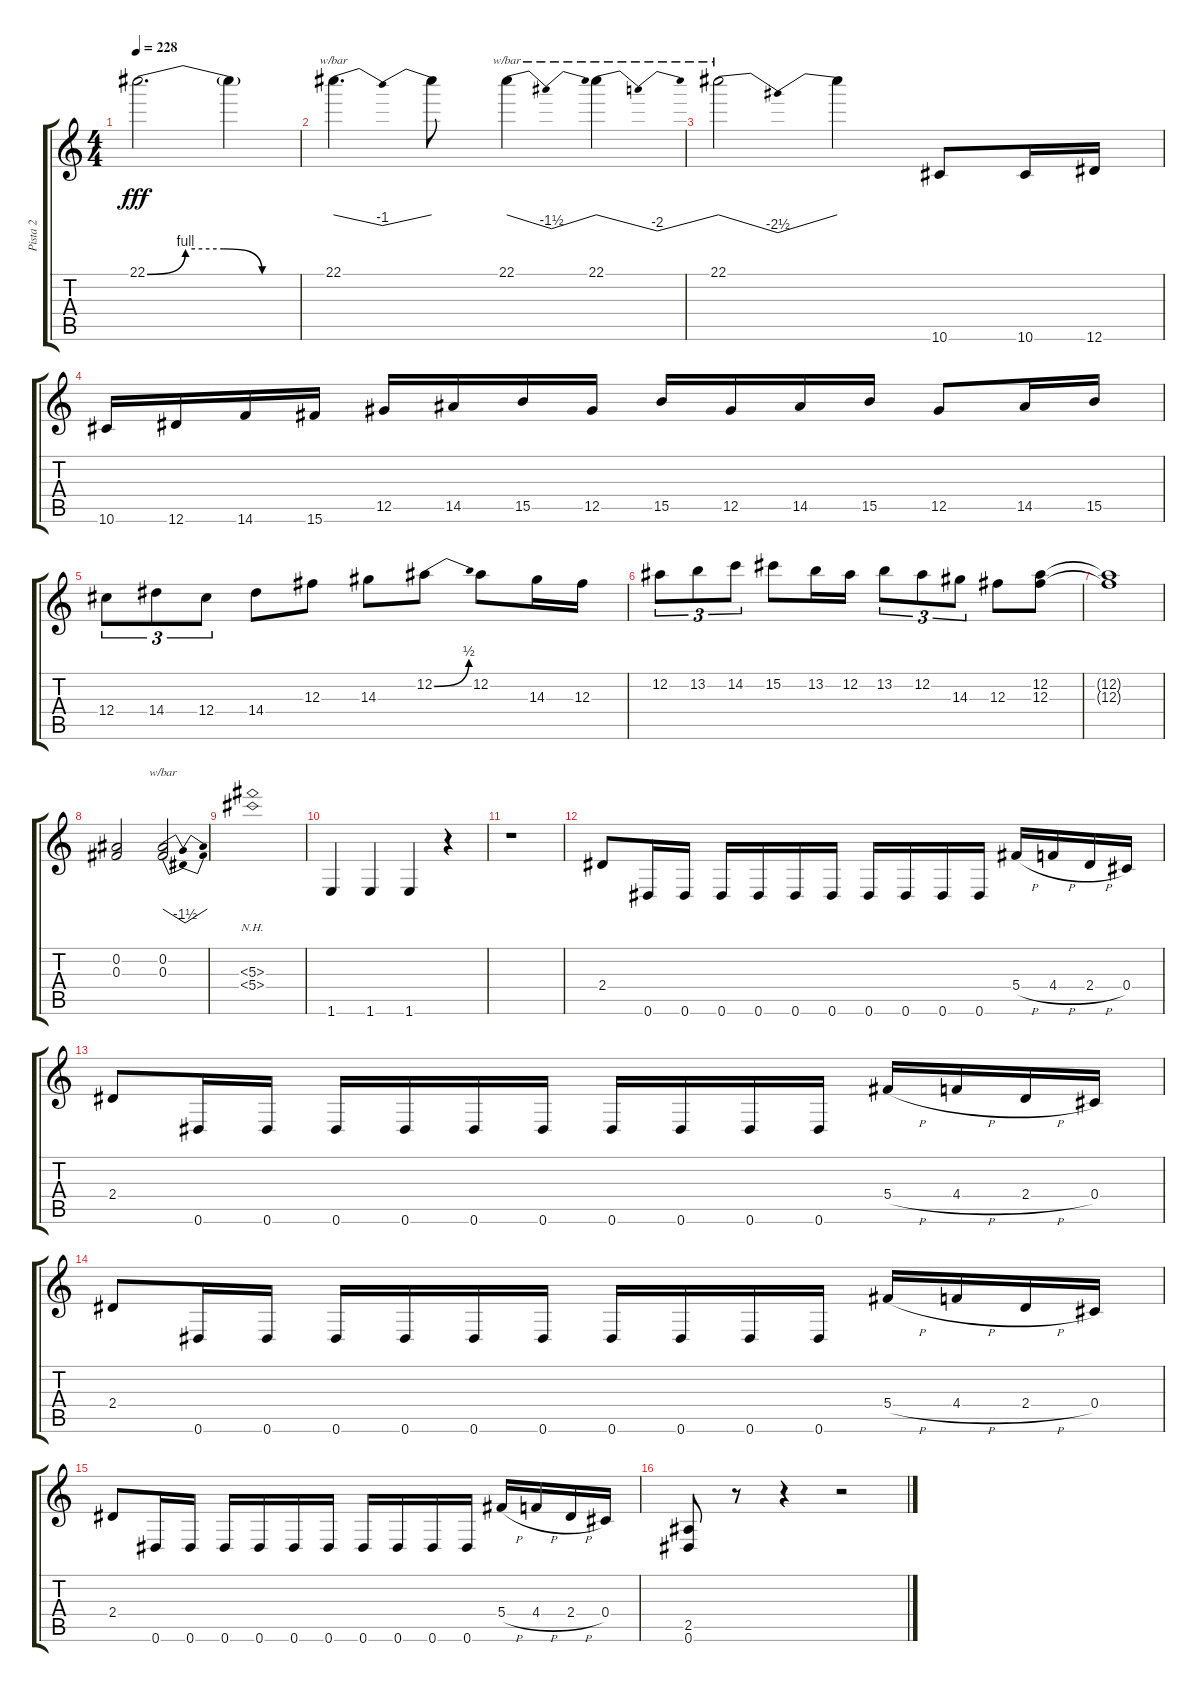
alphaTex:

\track ("Pista 2" "Pista 2") {instrument overdrivenguitar}
\staff {score tabs}
\tuning (Eb4 Bb3 Gb3 Db3 Ab2 Eb2) {hide}
\ts (4 4)
\tempo 228
\clef g2
\ks c
22.1{be (custom 0 0 15 4 30 4 45 0 60 0)}.2{d dy fff} 22.1{t}.4 |
22.1.4{d tbe (dip default 0 0 30 -4 60 0)} 22.1{t}.8 22.1.4{tbe (dip default 0 0 30 -6 60 0)} 22.1.4{tbe (dip default 0 0 30 -8 60 0)} |
22.1.2{tbe (dip default 0 0 30 -10 60 0)} 22.1{t}.4 10.6.8 10.6.16 12.6.16 |
10.6.16 12.6.16 14.6.16 15.6.16 12.5.16 14.5.16 15.5.16 12.5.16 15.5.16 12.5.16 14.5.16 15.5.16 12.5.8 14.5.16 15.5.16 |
12.4.8{tu (3 2)} 14.4.8{tu (3 2)} 12.4.8{tu (3 2)} 14.4.8 12.3.8 14.3.8 12.2{be (bend 0 0 60 2)}.8 12.2.8 14.3.16 12.3.16 |
12.2.8{tu (3 2)} 13.2.8{tu (3 2)} 14.2.8{tu (3 2)} 15.2.8 13.2.16 12.2.16 13.2.8{tu (3 2)} 12.2.8{tu (3 2)} 14.3.8{tu (3 2)} 12.3.8 (12.2 12.3).8 |
(12.2{t} 12.3{t}).1 |
(0.2 0.3).2 (0.2 0.3).2{tbe (dip default 0 0 30 -6 60 0)} |
(5.3{nh} 5.4{nh}).1 |
1.6.4 1.6.4 1.6.4 r.4 |
r.1 |
2.4.8 0.6.16 0.6.16 0.6.16 0.6.16 0.6.16 0.6.16 0.6.16 0.6.16 0.6.16 0.6.16 5.4{h}.16 4.4{h}.16 2.4{h}.16 0.4.16 |
2.4.8 0.6.16 0.6.16 0.6.16 0.6.16 0.6.16 0.6.16 0.6.16 0.6.16 0.6.16 0.6.16 5.4{h}.16 4.4{h}.16 2.4{h}.16 0.4.16 |
2.4.8 0.6.16 0.6.16 0.6.16 0.6.16 0.6.16 0.6.16 0.6.16 0.6.16 0.6.16 0.6.16 5.4{h}.16 4.4{h}.16 2.4{h}.16 0.4.16 |
2.4.8 0.6.16 0.6.16 0.6.16 0.6.16 0.6.16 0.6.16 0.6.16 0.6.16 0.6.16 0.6.16 5.4{h}.16 4.4{h}.16 2.4{h}.16 0.4.16 |
(2.5 0.6).8 r.8 r.4 r.2
